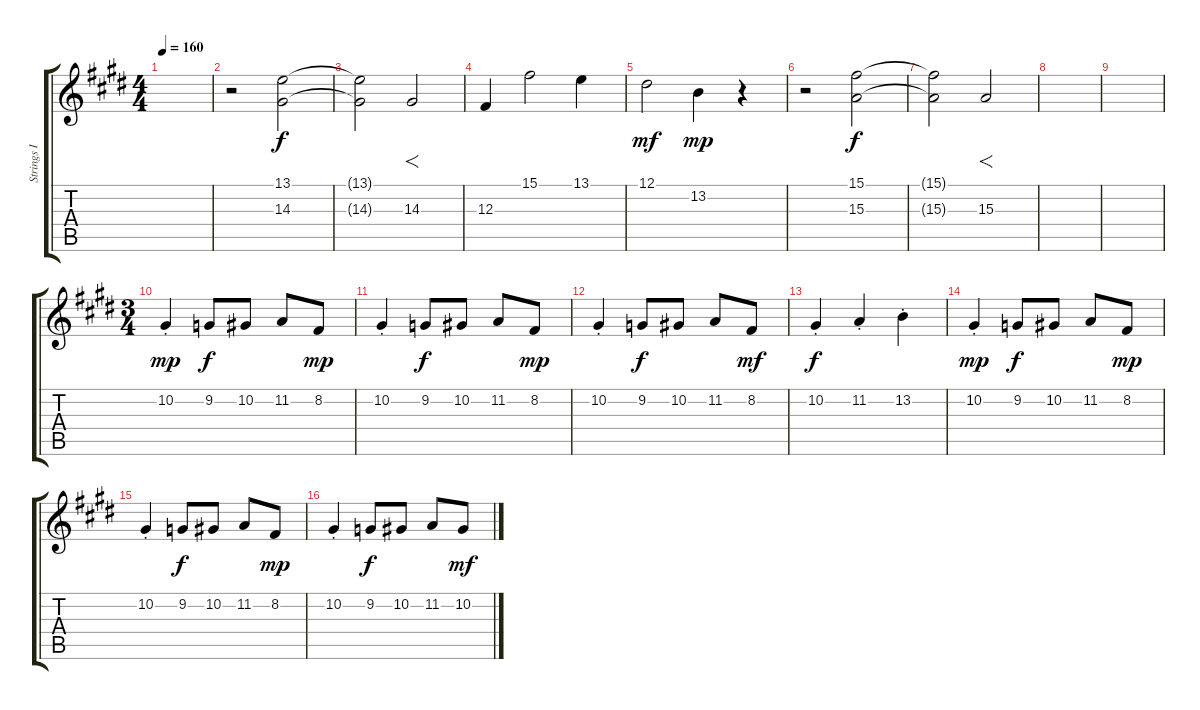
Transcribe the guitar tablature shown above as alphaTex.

\track ("Strings I" "Strings I") {instrument stringensemble1}
\staff {score tabs}
\tuning (Eb4 Bb3 Gb3 Db3 Ab2 Db2) {hide}
\ts (4 4)
\tempo 160
\clef g2
\ks c#minor
|
r.2 (13.1 14.3).2 |
(13.1{t} 14.3{t}).2 14.3.2{f} |
12.3.4 15.1.2 13.1.4 |
12.1.2{dy mf} 13.2.4{dy mp} r.4 |
r.2 (15.1 15.3).2{dy f} |
(15.1{t} 15.3{t}).2 15.3.2{f} |
|
|
\ts (3 4)
10.2{st}.4{dy mp volume 13 instrument stringensemble1} 9.2.8{dy f} 10.2.8 11.2.8 8.2.8{dy mp} |
10.2{st}.4 9.2.8{dy f} 10.2.8 11.2.8 8.2.8{dy mp} |
10.2{st}.4 9.2.8{dy f} 10.2.8 11.2.8 8.2.8{dy mf} |
10.2{st}.4{dy f} 11.2{st}.4 13.2{st}.4 |
10.2{st}.4{dy mp} 9.2.8{dy f} 10.2.8 11.2.8 8.2.8{dy mp} |
10.2{st}.4 9.2.8{dy f} 10.2.8 11.2.8 8.2.8{dy mp} |
10.2{st}.4 9.2.8{dy f} 10.2.8 11.2.8 10.2.8{dy mf}
